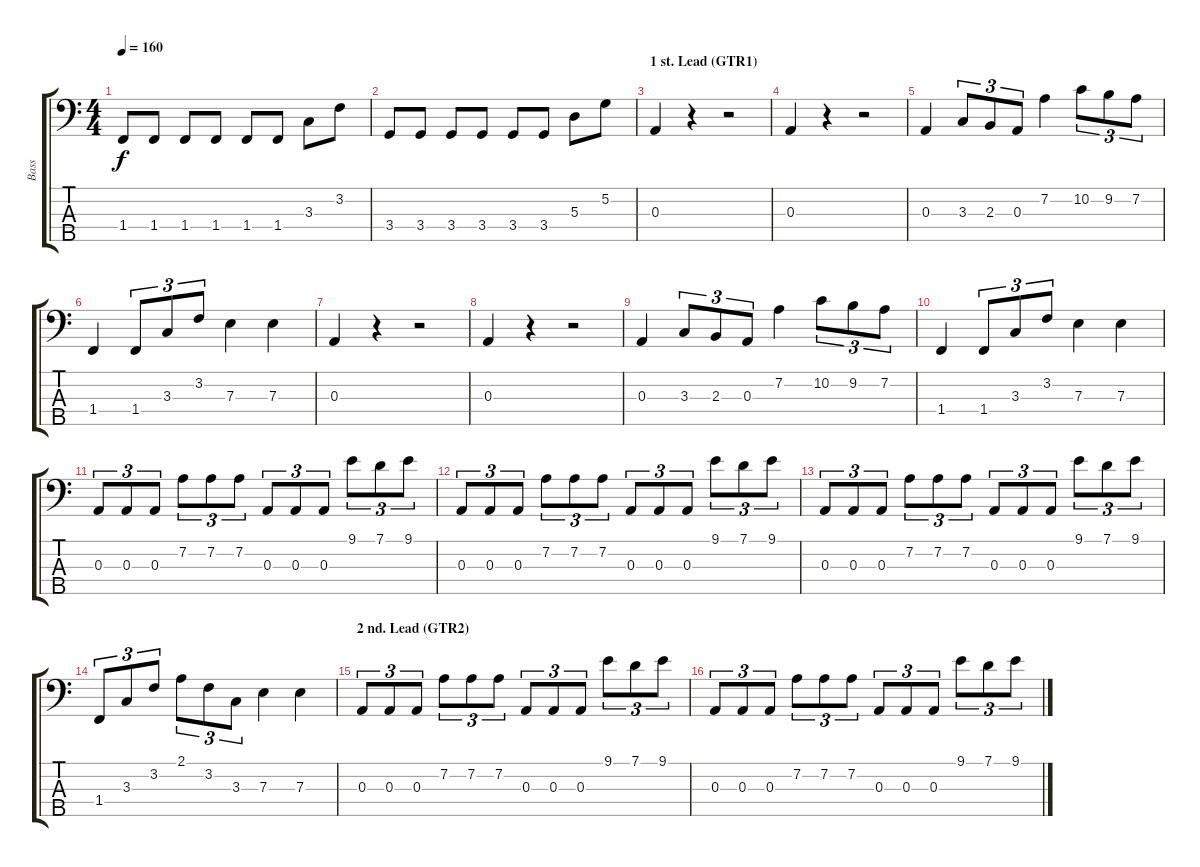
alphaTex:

\track ("Bass" "Bass") {instrument electricbassfinger}
\staff {score tabs}
\tuning (G2 D2 A1 E1 B0) {hide}
\ts (4 4)
\tempo 160
\clef f4
\ks c
1.4.8{dy f} 1.4.8 1.4.8 1.4.8 1.4.8 1.4.8 3.3.8 3.2.8 |
3.4.8 3.4.8 3.4.8 3.4.8 3.4.8 3.4.8 5.3.8 5.2.8 |
\section ("" "1 st. Lead (GTR1)")
0.3.4 r.4 r.2 |
0.3.4 r.4 r.2 |
0.3.4 3.3.8{tu (3 2)} 2.3.8{tu (3 2)} 0.3.8{tu (3 2)} 7.2.4 10.2.8{tu (3 2)} 9.2.8{tu (3 2)} 7.2.8{tu (3 2)} |
1.4.4 1.4.8{tu (3 2)} 3.3.8{tu (3 2)} 3.2.8{tu (3 2)} 7.3.4 7.3.4 |
0.3.4 r.4 r.2 |
0.3.4 r.4 r.2 |
0.3.4 3.3.8{tu (3 2)} 2.3.8{tu (3 2)} 0.3.8{tu (3 2)} 7.2.4 10.2.8{tu (3 2)} 9.2.8{tu (3 2)} 7.2.8{tu (3 2)} |
1.4.4 1.4.8{tu (3 2)} 3.3.8{tu (3 2)} 3.2.8{tu (3 2)} 7.3.4 7.3.4 |
0.3.8{tu (3 2)} 0.3.8{tu (3 2)} 0.3.8{tu (3 2)} 7.2.8{tu (3 2)} 7.2.8{tu (3 2)} 7.2.8{tu (3 2)} 0.3.8{tu (3 2)} 0.3.8{tu (3 2)} 0.3.8{tu (3 2)} 9.1.8{tu (3 2)} 7.1.8{tu (3 2)} 9.1.8{tu (3 2)} |
0.3.8{tu (3 2)} 0.3.8{tu (3 2)} 0.3.8{tu (3 2)} 7.2.8{tu (3 2)} 7.2.8{tu (3 2)} 7.2.8{tu (3 2)} 0.3.8{tu (3 2)} 0.3.8{tu (3 2)} 0.3.8{tu (3 2)} 9.1.8{tu (3 2)} 7.1.8{tu (3 2)} 9.1.8{tu (3 2)} |
0.3.8{tu (3 2)} 0.3.8{tu (3 2)} 0.3.8{tu (3 2)} 7.2.8{tu (3 2)} 7.2.8{tu (3 2)} 7.2.8{tu (3 2)} 0.3.8{tu (3 2)} 0.3.8{tu (3 2)} 0.3.8{tu (3 2)} 9.1.8{tu (3 2)} 7.1.8{tu (3 2)} 9.1.8{tu (3 2)} |
1.4.8{tu (3 2)} 3.3.8{tu (3 2)} 3.2.8{tu (3 2)} 2.1.8{tu (3 2)} 3.2.8{tu (3 2)} 3.3.8{tu (3 2)} 7.3.4 7.3.4 |
\section ("" "2 nd. Lead (GTR2)")
0.3.8{tu (3 2)} 0.3.8{tu (3 2)} 0.3.8{tu (3 2)} 7.2.8{tu (3 2)} 7.2.8{tu (3 2)} 7.2.8{tu (3 2)} 0.3.8{tu (3 2)} 0.3.8{tu (3 2)} 0.3.8{tu (3 2)} 9.1.8{tu (3 2)} 7.1.8{tu (3 2)} 9.1.8{tu (3 2)} |
0.3.8{tu (3 2)} 0.3.8{tu (3 2)} 0.3.8{tu (3 2)} 7.2.8{tu (3 2)} 7.2.8{tu (3 2)} 7.2.8{tu (3 2)} 0.3.8{tu (3 2)} 0.3.8{tu (3 2)} 0.3.8{tu (3 2)} 9.1.8{tu (3 2)} 7.1.8{tu (3 2)} 9.1.8{tu (3 2)}
